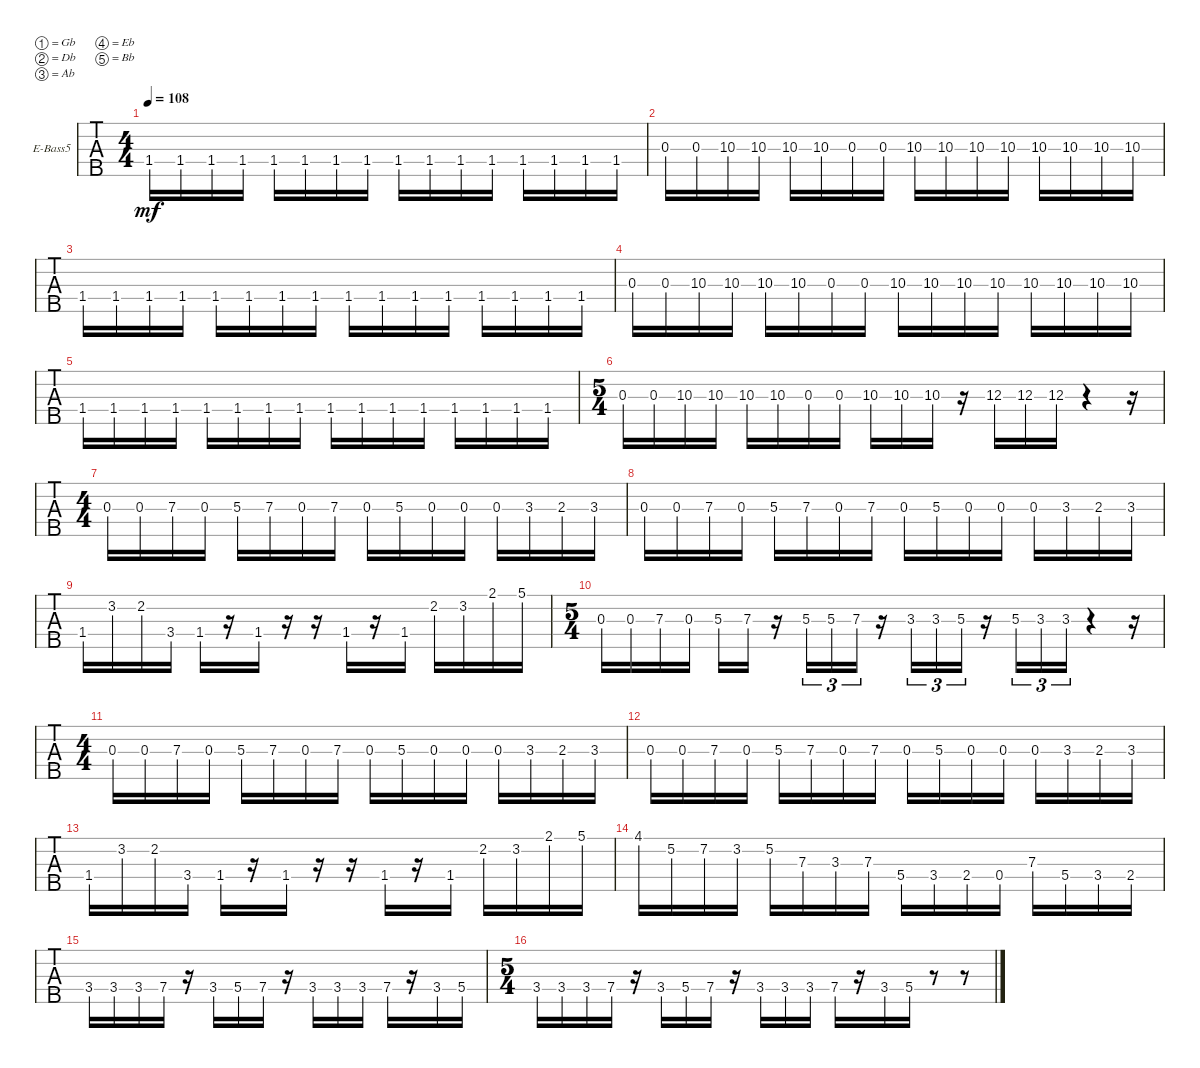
\defaultSystemsLayout 4
\bracketExtendMode groupsimilarinstruments
\firstSystemTrackNameOrientation horizontal
\otherSystemsTrackNameOrientation horizontal
\track ("Electric Bass" "E-Bass5") {instrument electricbassfinger}
\staff {tabs}
\tuning (Gb2 Db2 Ab1 Eb1 Bb0)
\ts (4 4)
\tempo 108
\clef f4
\ks c
1.4.16{dy mf} 1.4.16 1.4.16 1.4.16 1.4.16 1.4.16 1.4.16 1.4.16 1.4.16 1.4.16 1.4.16 1.4.16 1.4.16 1.4.16 1.4.16 1.4.16 |
0.3.16 0.3.16 10.3.16 10.3.16 10.3.16 10.3.16 0.3.16 0.3.16 10.3.16 10.3.16 10.3.16 10.3.16 10.3.16 10.3.16 10.3.16 10.3.16 |
1.4.16 1.4.16 1.4.16 1.4.16 1.4.16 1.4.16 1.4.16 1.4.16 1.4.16 1.4.16 1.4.16 1.4.16 1.4.16 1.4.16 1.4.16 1.4.16 |
0.3.16 0.3.16 10.3.16 10.3.16 10.3.16 10.3.16 0.3.16 0.3.16 10.3.16 10.3.16 10.3.16 10.3.16 10.3.16 10.3.16 10.3.16 10.3.16 |
1.4.16 1.4.16 1.4.16 1.4.16 1.4.16 1.4.16 1.4.16 1.4.16 1.4.16 1.4.16 1.4.16 1.4.16 1.4.16 1.4.16 1.4.16 1.4.16 |
\ts (5 4)
0.3.16 0.3.16 10.3.16 10.3.16 10.3.16 10.3.16 0.3.16 0.3.16 10.3.16 10.3.16 10.3.16 r.16 12.3.16 12.3.16 12.3.16 r.4 r.16 |
\ts (4 4)
0.3.16 0.3.16 7.3.16 0.3.16 5.3.16 7.3.16 0.3.16 7.3.16 0.3.16 5.3.16 0.3.16 0.3.16 0.3.16 3.3.16 2.3.16 3.3.16 |
0.3.16 0.3.16 7.3.16 0.3.16 5.3.16 7.3.16 0.3.16 7.3.16 0.3.16 5.3.16 0.3.16 0.3.16 0.3.16 3.3.16 2.3.16 3.3.16 |
1.4.16 3.2.16 2.2.16 3.4.16 1.4.16 r.16 1.4.16 r.16 r.16 1.4.16 r.16 1.4.16 2.2.16 3.2.16 2.1.16 5.1.16 |
\ts (5 4)
0.3.16 0.3.16 7.3.16 0.3.16 5.3.16 7.3.16 r.16 5.3.16{tu (3 2)} 5.3.16{tu (3 2)} 7.3.16{tu (3 2)} r.16 3.3.16{tu (3 2)} 3.3.16{tu (3 2)} 5.3.16{tu (3 2)} r.16 5.3.16{tu (3 2)} 3.3.16{tu (3 2)} 3.3.16{tu (3 2)} r.4 r.16 |
\ts (4 4)
0.3.16 0.3.16 7.3.16 0.3.16 5.3.16 7.3.16 0.3.16 7.3.16 0.3.16 5.3.16 0.3.16 0.3.16 0.3.16 3.3.16 2.3.16 3.3.16 |
0.3.16 0.3.16 7.3.16 0.3.16 5.3.16 7.3.16 0.3.16 7.3.16 0.3.16 5.3.16 0.3.16 0.3.16 0.3.16 3.3.16 2.3.16 3.3.16 |
1.4.16 3.2.16 2.2.16 3.4.16 1.4.16 r.16 1.4.16 r.16 r.16 1.4.16 r.16 1.4.16 2.2.16 3.2.16 2.1.16 5.1.16 |
4.1.16 5.2.16 7.2.16 3.2.16 5.2.16 7.3.16 3.3.16 7.3.16 5.4{st}.16 3.4{st}.16 2.4{st}.16 0.4{st}.16 7.3{st}.16 5.4{st}.16 3.4{st}.16 2.4{st}.16 |
3.4.16 3.4.16 3.4.16 7.4.16 r.16 3.4.16 5.4.16 7.4.16 r.16 3.4.16 3.4.16 3.4.16 7.4.16 r.16 3.4.16 5.4.16 |
\ts (5 4)
3.4.16 3.4.16 3.4.16 7.4.16 r.16 3.4.16 5.4.16 7.4.16 r.16 3.4.16 3.4.16 3.4.16 7.4.16 r.16 3.4.16 5.4.16 r.8 r.8
